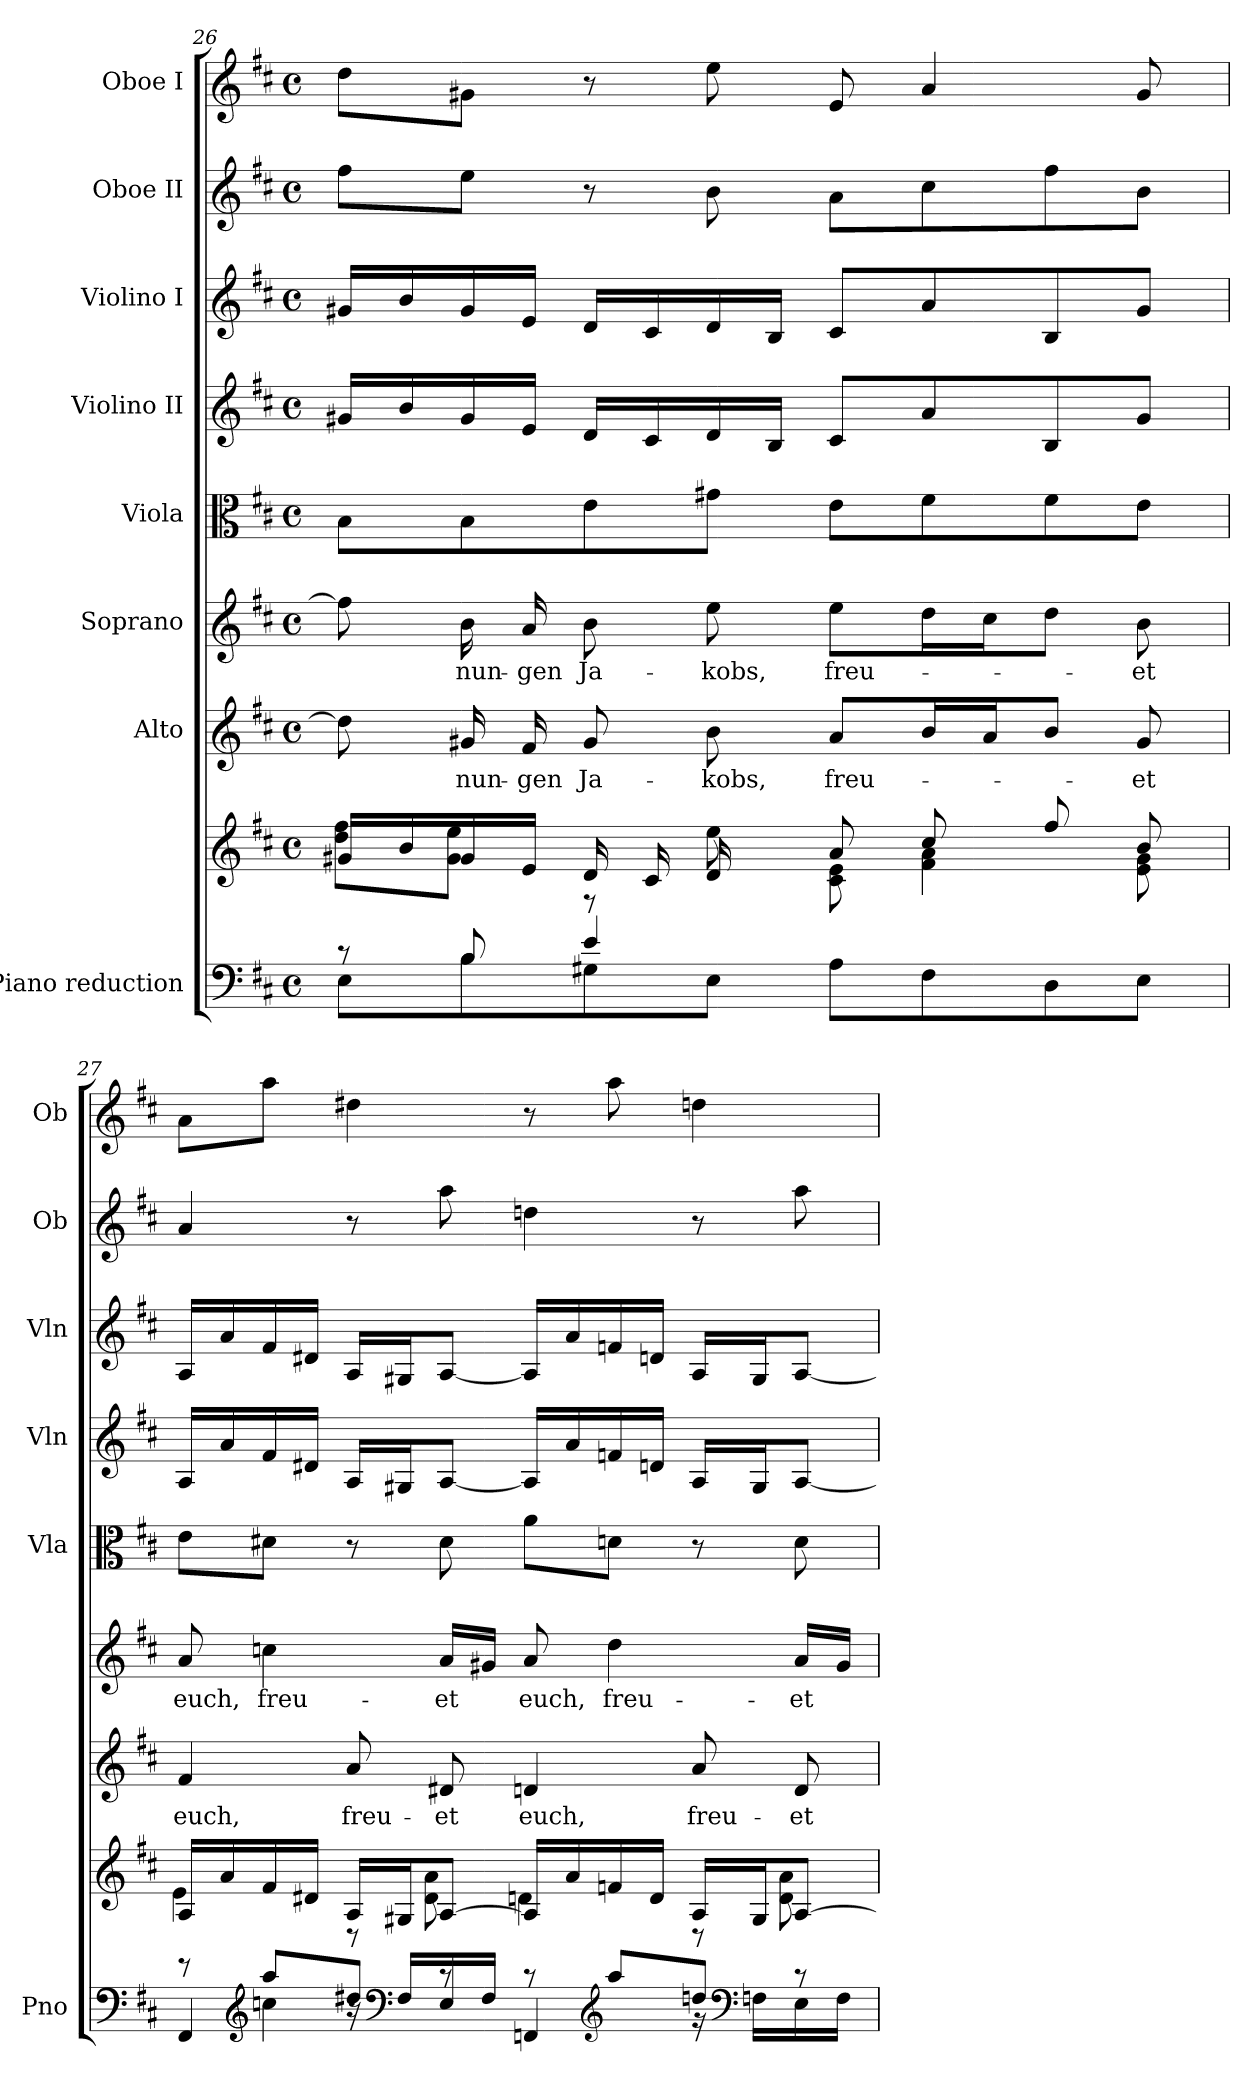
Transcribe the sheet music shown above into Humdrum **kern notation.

**kern	**kern	**kern	**text	**kern	**text	**kern	**kern	**kern	**kern	**kern
*part8	*part8	*part7	*part7	*part6	*part6	*part5	*part4	*part3	*part2	*part1
*staff9	*staff8	*staff7	*staff7	*staff6	*staff6	*staff5	*staff4	*staff3	*staff2	*staff1
*I"Piano reduction	*	*I"Alto	*	*I"Soprano	*	*I"Viola	*I"Violino II	*I"Violino I	*I"Oboe II	*I"Oboe I
*I'Pno	*	*	*	*	*	*I'Vla	*I'Vln	*I'Vln	*I'Ob	*I'Ob
*clefF4	*clefG2	*clefG2	*	*clefG2	*	*clefC3	*clefG2	*clefG2	*clefG2	*clefG2
*k[f#c#]	*k[f#c#]	*k[f#c#]	*	*k[f#c#]	*	*k[f#c#]	*k[f#c#]	*k[f#c#]	*k[f#c#]	*k[f#c#]
*M4/4	*M4/4	*M4/4	*	*M4/4	*	*M4/4	*M4/4	*M4/4	*M4/4	*M4/4
*met(c)	*met(c)	*met(c)	*	*met(c)	*	*met(c)	*met(c)	*met(c)	*met(c)	*met(c)
=26	=26	=26	=26	=26	=26	=26	=26	=26	=26	=26
*^	*^	*	*	*	*	*	*	*	*	*
*	*^	*	*	*	*	*	*	*	*	*	*	*
4..ryy	8r	8E\L	16g#X/LL	8dd\ 8ff#\L	8dd\]	.	8ff#\]	.	8B\L	16g#X/LL	16g#X/LL	8ff#\L	8dd\L
.	.	.	16b/	.	.	.	.	.	.	16b/	16b/	.	.
!	!	!	!	!	!	!LO:LY:b	!	!LO:LY:b	!	!	!	!	!
.	8B/	8B\	16g#/	8g#\ 8ee\J	16g#X/	-nun-	16b\	-nun-	8B\	16g#/	16g#/	8ee\J	8g#X\J
!	!	!	!	!	!	!LO:LY:b	!	!LO:LY:b	!	!	!	!	!
.	.	.	16e/JJ	.	16f#/	-gen	16a/	-gen	.	16e/JJ	16e/JJ	.	.
!	!	!	!	!	!	!LO:LY:b	!	!LO:LY:b	!	!	!	!	!
.	4e/	8G#X\	16d/LL	8r	8g#/	Ja-	8b\	Ja-	8e\	16d/LL	16d/LL	8r	8r
.	.	.	16c#/	.	.	.	.	.	.	16c#/	16c#/	.	.
!	!	!	!	!	!	!LO:LY:b	!	!LO:LY:b	!	!	!	!	!
.	.	8E\J	16d/	8ee\	8b\	-kobs,	8ee\	-kobs,	8g#X\J	16d/	16d/	8b\	8ee\
16B/JJ	.	.	16ryy	.	.	.	.	.	.	16B/JJ	16B/JJ	.	.
!	!	!	!	!	!	!LO:LY:b	!	!LO:LY:b	!	!	!	!	!
2ryy	2ryy	8A\L	8a/L	8c#\ 8e\	8a/L	freu-	8ee\L	freu-	8e\L	8c#/L	8c#/L	8a\L	8e/
.	.	8F#\	8cc#/	4f#\ 4a\	16b/L	.	16dd\L	.	8f#\	8a/	8a/	8cc#\	4a/
.	.	.	.	.	16a/J	.	16cc#\J	.	.	.	.	.	.
.	.	8D\	8ff#/	.	8b/J	.	8dd\J	.	8f#\	8B/	8B/	8ff#\	.
!	!	!	!	!	!	!LO:LY:b	!	!LO:LY:b	!	!	!	!	!
.	.	8E\J	8b/J	8e\ 8g#\	8g#/	-et	8b\	-et	8e\J	8g#/J	8g#/J	8b\J	8g#/
=27	=27	=27	=27	=27	=27	=27	=27	=27	=27	=27	=27	=27	=27
!	!	!	!	!	!	!LO:LY:b	!	!LO:LY:b	!	!	!	!	!
8r	8ryy	4FF#/	16A/LL	4e\	4f#/	euch,	8a/	euch,	8e\L	16A/LL	16A/LL	4a/	8a\L
.	.	.	16a/	.	.	.	.	.	.	16a/	16a/	.	.
*clefG2	*	*	*	*	*	*	*	*	*	*	*	*	*
!	!	!	!	!	!	!	!	!LO:LY:b	!	!	!	!	!
8aa/L	4ccn\	.	16f#/	.	.	.	4ccn\	freu-	8d#X\J	16f#/	16f#/	.	8aa\J
.	.	.	16d#X/JJ	.	.	.	.	.	.	16d#X/JJ	16d#X/JJ	.	.
!	!	!	!	!	!	!LO:LY:b	!	!	!	!	!	!	!
8dd#X/J	.	16r	16A/LL	8r	8a/	freu-	.	.	8r	16A/LL	16A/LL	8r	4dd#X\
*clefF4	*	*	*	*	*	*	*	*	*	*	*	*	*
.	.	16F#/LL	16G#X/J	.	.	.	.	.	.	16G#X/J	16G#X/J	.	.
!	!	!	!	!	!	!LO:LY:b	!	!LO:LY:b	!	!	!	!	!
8r	8ryy	16E/	[<8A/J	8d#\ 8a\	8d#X/	-et	16a/LL	-et	8d#\	[8A/J	[8A/J	8aa\	.
.	.	16F#/JJ	.	.	.	.	16g#X/JJ	.	.	.	.	.	.
!	!	!	!	!	!	!LO:LY:b	!	!LO:LY:b	!	!	!	!	!
8r	4ryy	4FFn/	16A/LL]	4dn\	4dn/	euch,	8a/	euch,	8a\L	16A/LL]	16A/LL]	4ddn\	8r
.	.	.	16a/	.	.	.	.	.	.	16a/	16a/	.	.
*clefG2	*	*	*	*	*	*	*	*	*	*	*	*	*
!	!	!	!	!	!	!	!	!LO:LY:b	!	!	!	!	!
8aa/L	.	.	16fn/	.	.	.	4dd\	freu-	8dn\J	16fn/	16fn/	.	8aa\
.	.	.	16d/JJ	.	.	.	.	.	.	16dn/JJ	16dn/JJ	.	.
!	!	!	!	!	!	!LO:LY:b	!	!	!	!	!	!	!
8ddn/J	16r	4ryy	16A/LL	8r	8a/	freu-	.	.	8r	16A/LL	16A/LL	8r	4ddn\
*clefF4	*	*	*	*	*	*	*	*	*	*	*	*	*
.	16Fn\LL	.	16G#/J	.	.	.	.	.	.	16G#/J	16G#/J	.	.
!	!	!	!	!	!	!LO:LY:b	!	!LO:LY:b	!	!	!	!	!
8r	16E\	.	[<8A/J	8d\ 8a\	8d/	-et	16a/LL	-et	8d\	[8A/J	[8A/J	8aa\	.
.	16F\JJ	.	.	.	.	.	16g#/JJ	.	.	.	.	.	.
*v	*v	*v	*	*	*	*	*	*	*	*	*	*	*
*	*v	*v	*	*	*	*	*	*	*	*	*
=	=	=	=	=	=	=	=	=	=	=
*-	*-	*-	*-	*-	*-	*-	*-	*-	*-	*-
